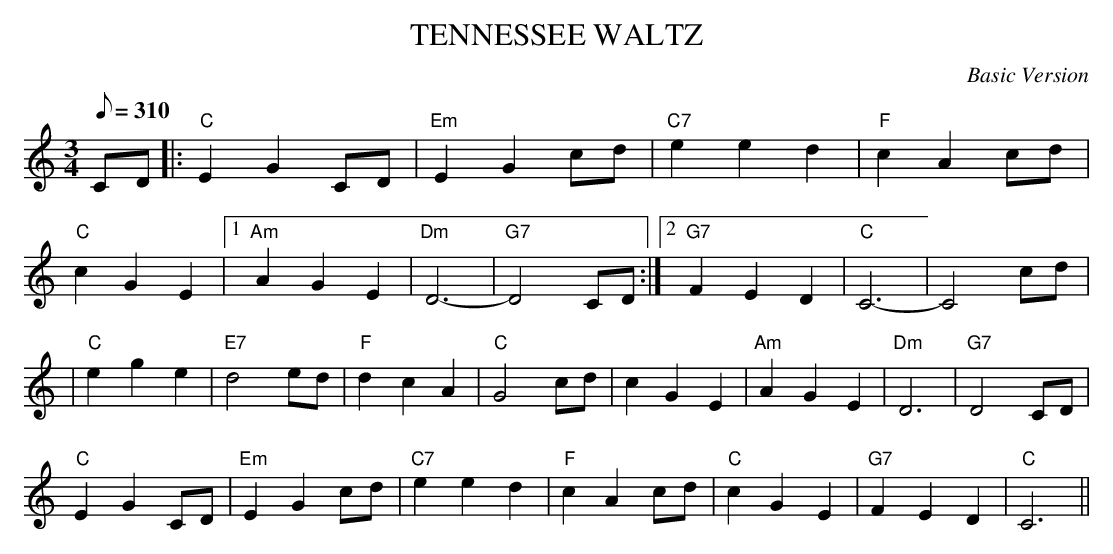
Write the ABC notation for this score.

X:1
T:TENNESSEE WALTZ
C:Basic Version
M:3/4
L:1/8
Q:1/8=310
K:C
CD|:"C"E2G2CD|"Em"E2G2cd|"C7"e2e2d2|"F"c2A2cd|
"C"c2G2E2|1 "Am"A2G2E2|"Dm"D6-|"G7"D4CD:|2"G7"F2E2D2|\
"C"C6-|C4cd|
|"C"e2g2e2|"E7"d4ed|"F"d2c2A2|"C"G4cd|c2G2E2|\
"Am"A2G2E2|"Dm"D6|"G7"D4CD|
"C"E2G2CD|"Em"E2G2cd|"C7"e2e2d2|"F"c2A2cd|\
"C"c2G2E2|"G7"F2E2D2|"C"C6||
